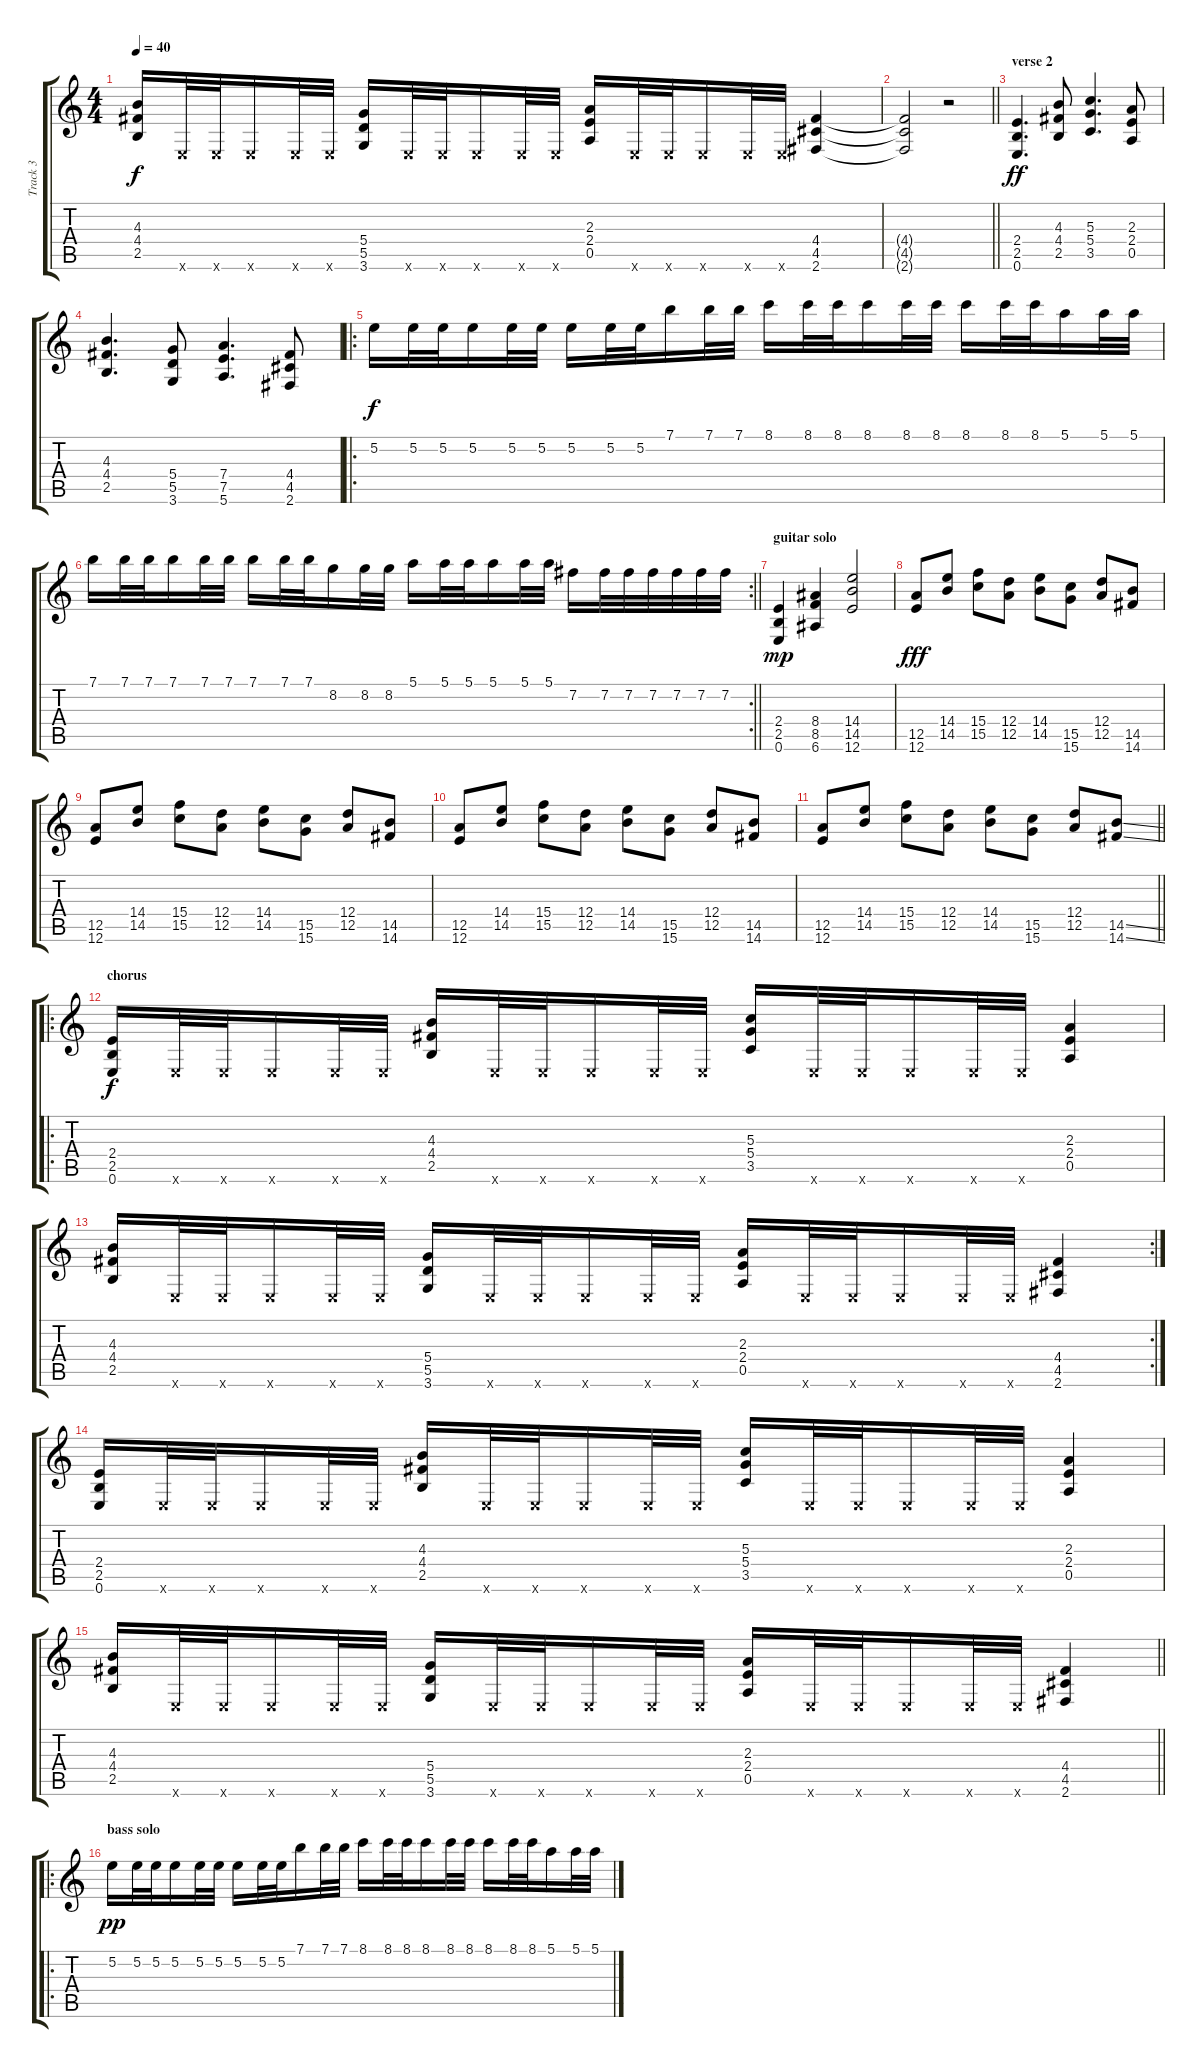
\track ("Track 3" "Track 3") {instrument distortionguitar}
\staff {score tabs}
\tuning (E4 B3 G3 D3 A2 E2) {hide}
\ts (4 4)
\tempo 40
\clef g2
\ks c
(4.3 4.4 2.5).16{dy f} 0.6{x}.32 0.6{x}.32 0.6{x}.16 0.6{x}.32 0.6{x}.32 (5.4 5.5 3.6).16 0.6{x}.32 0.6{x}.32 0.6{x}.16 0.6{x}.32 0.6{x}.32 (2.3 2.4 0.5).16 0.6{x}.32 0.6{x}.32 0.6{x}.16 0.6{x}.32 0.6{x}.32 (4.4 4.5 2.6).4 |
\barLineRight lightlight
(4.4{t} 4.5{t} 2.6{t}).2 r.2 |
\section ("" "verse 2")
(2.4 2.5 0.6).4{d dy ff} (4.3 4.4 2.5).8 (5.3 5.4 3.5).4{d} (2.3 2.4 0.5).8 |
(4.3 4.4 2.5).4{d} (5.4 5.5 3.6).8 (7.4 7.5 5.6).4{d} (4.4 4.5 2.6).8 |
\ro
5.2.16{dy f} 5.2.32 5.2.32 5.2.16 5.2.32 5.2.32 5.2.16 5.2.32 5.2.32 7.1.16 7.1.32 7.1.32 8.1.16 8.1.32 8.1.32 8.1.16 8.1.32 8.1.32 8.1.16 8.1.32 8.1.32 5.1.16 5.1.32 5.1.32 |
\rc 2
\barLineRight lightlight
7.1.16 7.1.32 7.1.32 7.1.16 7.1.32 7.1.32 7.1.16 7.1.32 7.1.32 8.2.16 8.2.32 8.2.32 5.1.16 5.1.32 5.1.32 5.1.16 5.1.32 5.1.32 7.2.16 7.2.32 7.2.32 7.2.32 7.2.32 7.2.32 7.2.32 |
\section ("" "guitar solo")
(2.4 2.5 0.6).4{dy mp} (8.4 8.5 6.6).4 (14.4 14.5 12.6).2 |
(12.5 12.6).8{dy fff} (14.4 14.5).8 (15.4 15.5).8 (12.4 12.5).8 (14.4 14.5).8 (15.5 15.6).8 (12.4 12.5).8 (14.5 14.6).8 |
(12.5 12.6).8 (14.4 14.5).8 (15.4 15.5).8 (12.4 12.5).8 (14.4 14.5).8 (15.5 15.6).8 (12.4 12.5).8 (14.5 14.6).8 |
(12.5 12.6).8 (14.4 14.5).8 (15.4 15.5).8 (12.4 12.5).8 (14.4 14.5).8 (15.5 15.6).8 (12.4 12.5).8 (14.5 14.6).8 |
\barLineRight lightlight
(12.5 12.6).8 (14.4 14.5).8 (15.4 15.5).8 (12.4 12.5).8 (14.4 14.5).8 (15.5 15.6).8 (12.4 12.5).8 (14.5{ss} 14.6{ss}).8 |
\ro
\section ("" "chorus")
(2.4 2.5 0.6).16{dy f} 0.6{x}.32 0.6{x}.32 0.6{x}.16 0.6{x}.32 0.6{x}.32 (4.3 4.4 2.5).16 0.6{x}.32 0.6{x}.32 0.6{x}.16 0.6{x}.32 0.6{x}.32 (5.3 5.4 3.5).16 0.6{x}.32 0.6{x}.32 0.6{x}.16 0.6{x}.32 0.6{x}.32 (2.3 2.4 0.5).4 |
\rc 2
(4.3 4.4 2.5).16 0.6{x}.32 0.6{x}.32 0.6{x}.16 0.6{x}.32 0.6{x}.32 (5.4 5.5 3.6).16 0.6{x}.32 0.6{x}.32 0.6{x}.16 0.6{x}.32 0.6{x}.32 (2.3 2.4 0.5).16 0.6{x}.32 0.6{x}.32 0.6{x}.16 0.6{x}.32 0.6{x}.32 (4.4 4.5 2.6).4 |
(2.4 2.5 0.6).16 0.6{x}.32 0.6{x}.32 0.6{x}.16 0.6{x}.32 0.6{x}.32 (4.3 4.4 2.5).16 0.6{x}.32 0.6{x}.32 0.6{x}.16 0.6{x}.32 0.6{x}.32 (5.3 5.4 3.5).16 0.6{x}.32 0.6{x}.32 0.6{x}.16 0.6{x}.32 0.6{x}.32 (2.3 2.4 0.5).4 |
\barLineRight lightlight
(4.3 4.4 2.5).16 0.6{x}.32 0.6{x}.32 0.6{x}.16 0.6{x}.32 0.6{x}.32 (5.4 5.5 3.6).16 0.6{x}.32 0.6{x}.32 0.6{x}.16 0.6{x}.32 0.6{x}.32 (2.3 2.4 0.5).16 0.6{x}.32 0.6{x}.32 0.6{x}.16 0.6{x}.32 0.6{x}.32 (4.4 4.5 2.6).4 |
\ro
\section ("" "bass solo")
5.2.16{dy pp volume 10} 5.2.32 5.2.32 5.2.16 5.2.32 5.2.32 5.2.16 5.2.32 5.2.32 7.1.16 7.1.32 7.1.32 8.1.16 8.1.32 8.1.32 8.1.16 8.1.32 8.1.32 8.1.16 8.1.32 8.1.32 5.1.16 5.1.32 5.1.32
